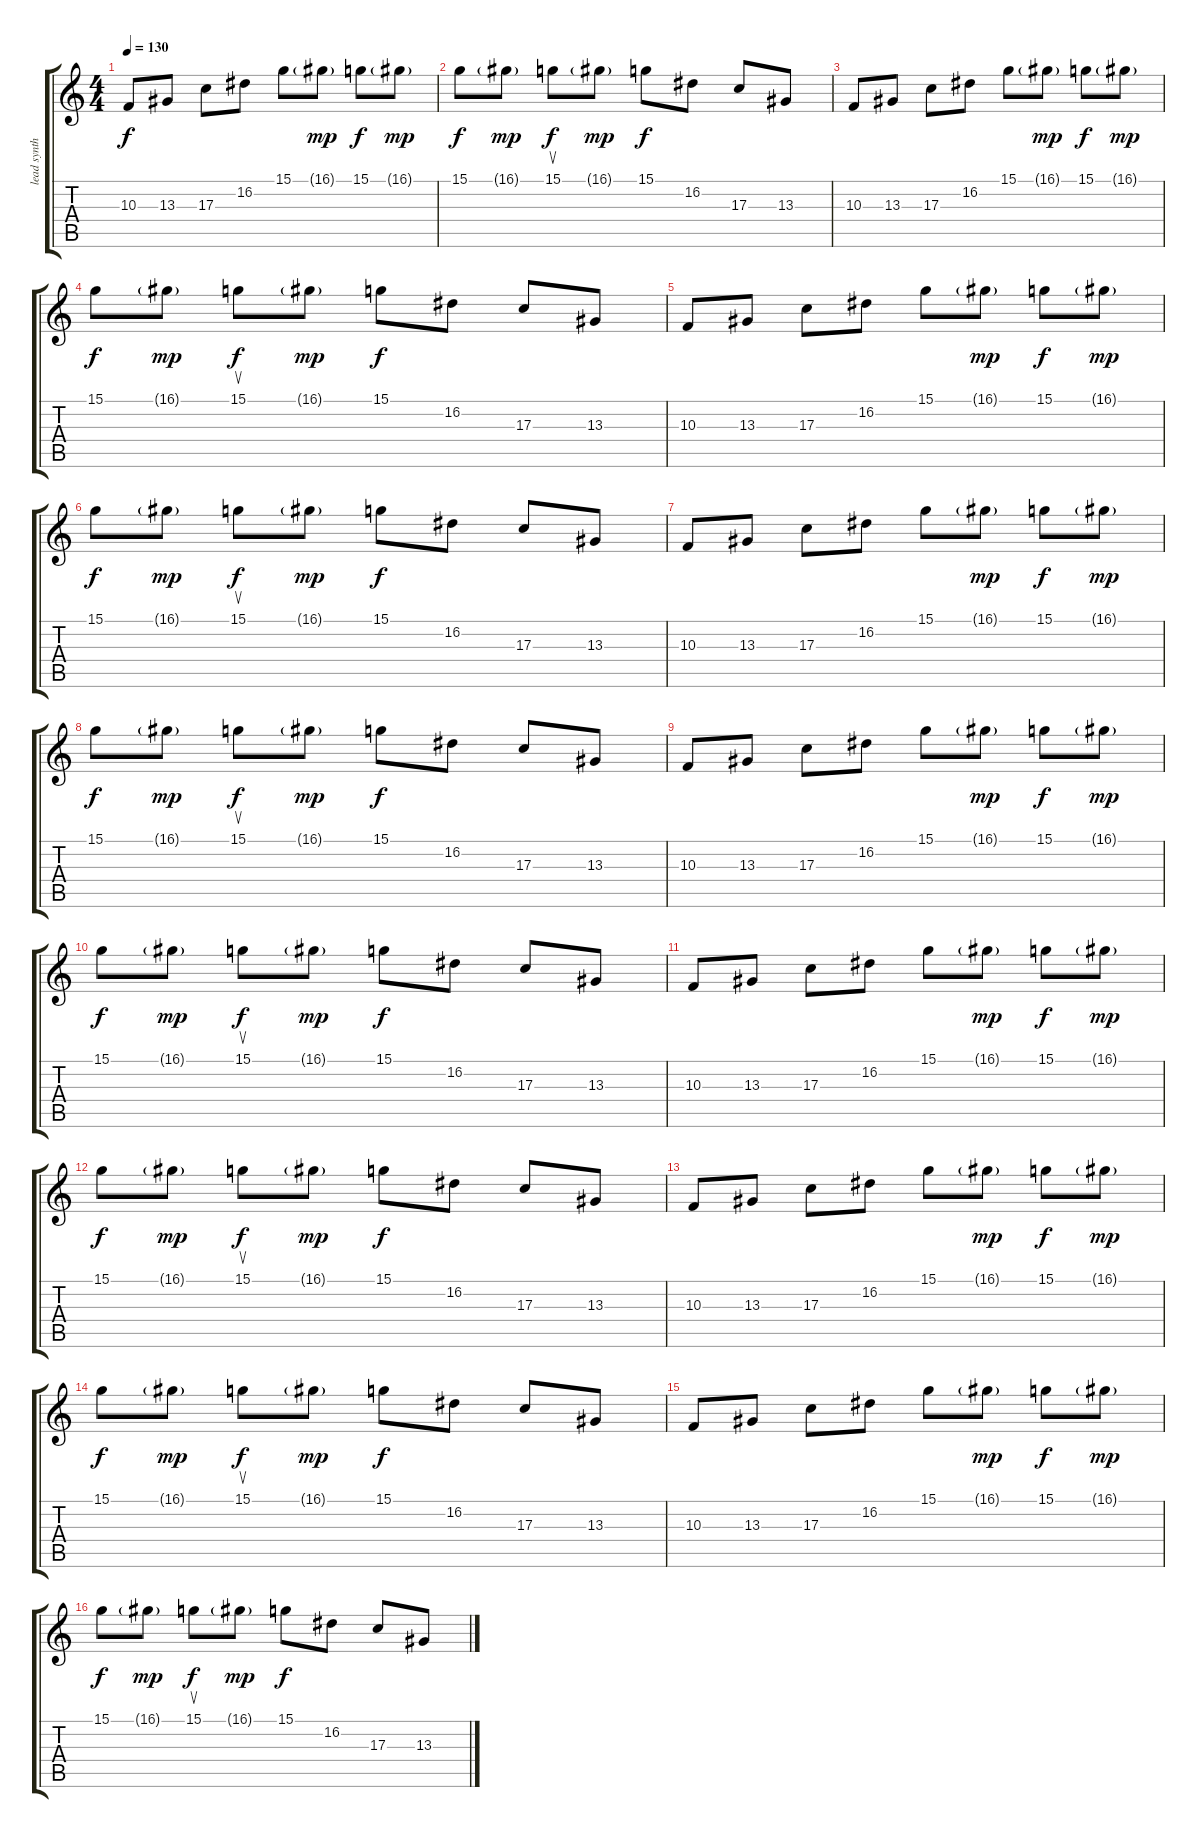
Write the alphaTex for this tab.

\track ("lead synth" "lead synth") {instrument lead8bassandlead}
\staff {score tabs}
\tuning (E4 B3 G3 D3 A2 E2) {hide}
\ts (4 4)
\tempo 130
\clef g2
\ks c
10.3.8{dy f balance 0 instrument tremolostrings} 13.3.8 17.3.8 16.2.8 15.1.8 16.1{g}.8{dy mp} 15.1.8{dy f} 16.1{g}.8{dy mp} |
15.1.8{dy f} 16.1{g}.8{dy mp} 15.1.8{su dy f} 16.1{g}.8{dy mp} 15.1.8{dy f} 16.2.8 17.3.8 13.3.8 |
10.3.8{balance 0 instrument tremolostrings} 13.3.8 17.3.8 16.2.8 15.1.8 16.1{g}.8{dy mp} 15.1.8{dy f} 16.1{g}.8{dy mp} |
15.1.8{dy f} 16.1{g}.8{dy mp} 15.1.8{su dy f} 16.1{g}.8{dy mp} 15.1.8{dy f} 16.2.8 17.3.8 13.3.8 |
10.3.8{balance 0 instrument tremolostrings} 13.3.8 17.3.8 16.2.8 15.1.8 16.1{g}.8{dy mp} 15.1.8{dy f} 16.1{g}.8{dy mp} |
15.1.8{dy f} 16.1{g}.8{dy mp} 15.1.8{su dy f} 16.1{g}.8{dy mp} 15.1.8{dy f} 16.2.8 17.3.8 13.3.8 |
10.3.8{balance 0 instrument tremolostrings} 13.3.8 17.3.8 16.2.8 15.1.8 16.1{g}.8{dy mp} 15.1.8{dy f} 16.1{g}.8{dy mp} |
15.1.8{dy f} 16.1{g}.8{dy mp} 15.1.8{su dy f} 16.1{g}.8{dy mp} 15.1.8{dy f} 16.2.8 17.3.8 13.3.8 |
10.3.8{balance 0 instrument tremolostrings} 13.3.8 17.3.8 16.2.8 15.1.8 16.1{g}.8{dy mp} 15.1.8{dy f} 16.1{g}.8{dy mp} |
15.1.8{dy f} 16.1{g}.8{dy mp} 15.1.8{su dy f} 16.1{g}.8{dy mp} 15.1.8{dy f} 16.2.8 17.3.8 13.3.8 |
10.3.8{balance 0 instrument tremolostrings} 13.3.8 17.3.8 16.2.8 15.1.8 16.1{g}.8{dy mp} 15.1.8{dy f} 16.1{g}.8{dy mp} |
15.1.8{dy f} 16.1{g}.8{dy mp} 15.1.8{su dy f} 16.1{g}.8{dy mp} 15.1.8{dy f} 16.2.8 17.3.8 13.3.8 |
10.3.8{balance 0 instrument tremolostrings} 13.3.8 17.3.8 16.2.8 15.1.8 16.1{g}.8{dy mp} 15.1.8{dy f} 16.1{g}.8{dy mp} |
15.1.8{dy f} 16.1{g}.8{dy mp} 15.1.8{su dy f} 16.1{g}.8{dy mp} 15.1.8{dy f} 16.2.8 17.3.8 13.3.8 |
10.3.8{balance 0 instrument tremolostrings} 13.3.8 17.3.8 16.2.8 15.1.8 16.1{g}.8{dy mp} 15.1.8{dy f} 16.1{g}.8{dy mp} |
15.1.8{dy f} 16.1{g}.8{dy mp} 15.1.8{su dy f} 16.1{g}.8{dy mp} 15.1.8{dy f} 16.2.8 17.3.8 13.3.8
